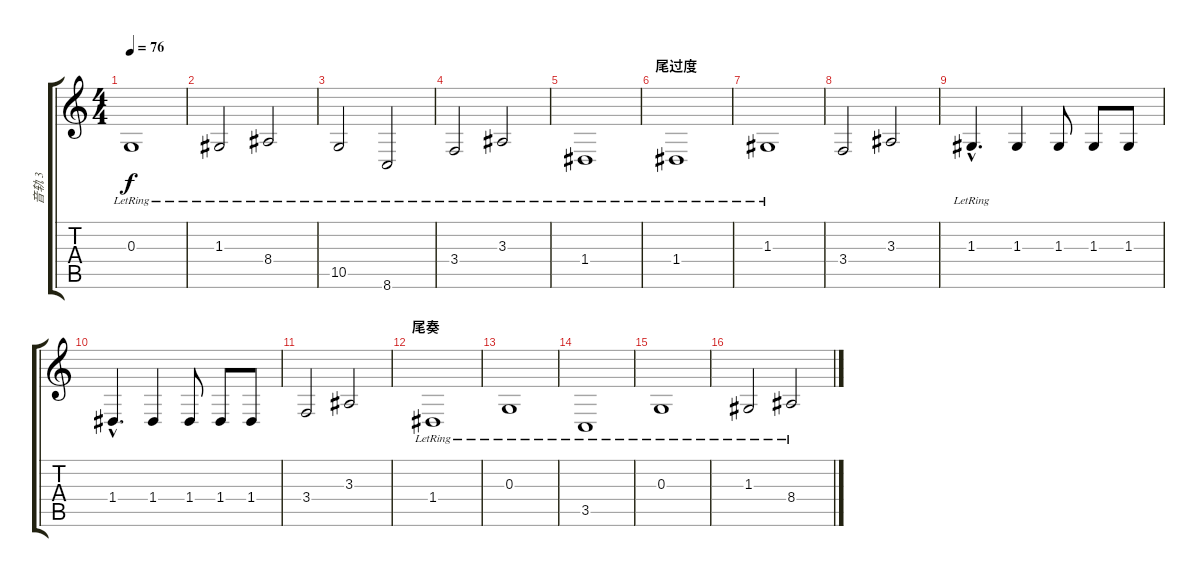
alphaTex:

\track ("音轨 3" "音轨 3") {instrument acousticgrandpiano}
\staff {score tabs}
\tuning (E4 B3 G3 D3 A2 E2) {hide}
\ts (4 4)
\tempo 76
\clef g2
\ks c
0.3{lr}.1{dy f} |
1.3{lr}.2 8.4{lr}.2 |
10.5{lr}.2 8.6{lr}.2 |
3.4{lr}.2 3.3{lr}.2 |
1.4{lr}.1 |
\section ("" "尾过度")
1.4{lr}.1 |
1.3{lr}.1 |
3.4.2 3.3.2 |
1.3{hac lr}.4{d} 1.3.4 1.3.8 1.3.8 1.3.8 |
1.4{hac}.4{d} 1.4.4 1.4.8 1.4.8 1.4.8 |
3.4.2 3.3.2 |
\section ("" "尾奏")
1.4{lr}.1 |
0.3{lr}.1 |
3.5{lr}.1 |
0.3{lr}.1 |
1.3{lr}.2 8.4{lr}.2
